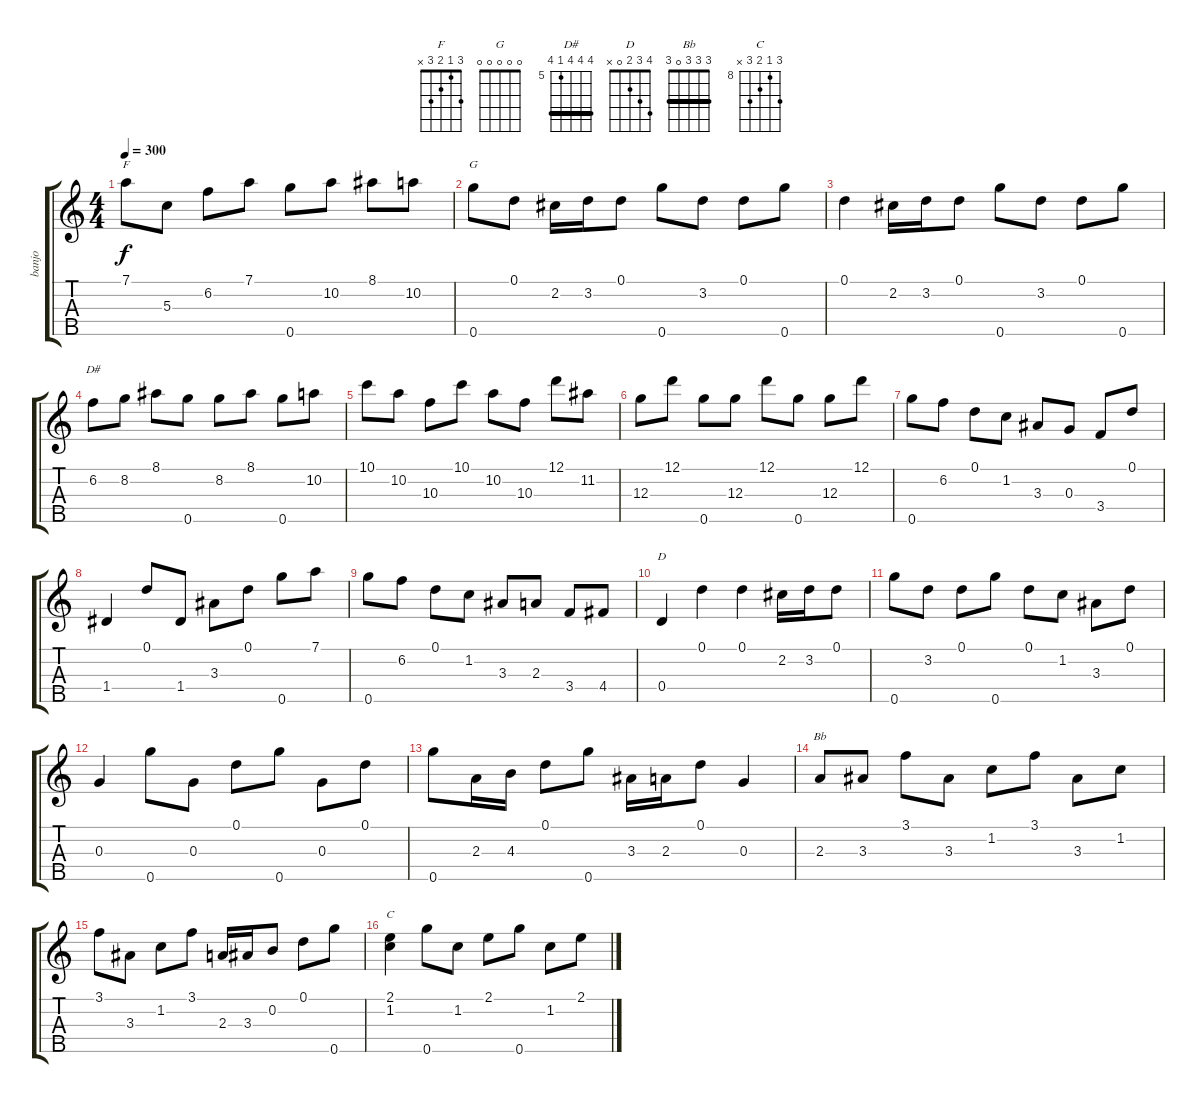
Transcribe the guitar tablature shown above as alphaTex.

\track ("banjo" "banjo") {instrument banjo}
\staff {score tabs}
\tuning (D4 B3 G3 D3 G4) {hide}
\displaytranspose 12
\chord ("F" 3 1 2 3 x)
\chord ("G" 0 0 0 0 0)
\chord ("D#" 8 8 8 5 8) {firstfret 5 barre 8}
\chord ("D" 4 3 2 0 x)
\chord ("Bb" 3 3 3 0 3) {barre 3}
\chord ("C" 10 8 9 10 x) {firstfret 8}
\ts (4 4)
\tempo 300
\clef g2
\ks c
7.1.8{ch "F" dy f} 5.3.8 6.2.8 7.1.8 0.5.8 10.2.8 8.1.8 10.2.8 |
0.5.8{ch "G"} 0.1.8 2.2.16 3.2.16 0.1.8 0.5.8 3.2.8 0.1.8 0.5.8 |
0.1.4 2.2.16 3.2.16 0.1.8 0.5.8 3.2.8 0.1.8 0.5.8 |
6.2.8{ch "D#"} 8.2.8 8.1.8 0.5.8 8.2.8 8.1.8 0.5.8 10.2.8 |
10.1.8 10.2.8 10.3.8 10.1.8 10.2.8 10.3.8 12.1.8 11.2.8 |
12.3.8 12.1.8 0.5.8 12.3.8 12.1.8 0.5.8 12.3.8 12.1.8 |
0.5.8 6.2.8 0.1.8 1.2.8 3.3.8 0.3.8 3.4.8 0.1.8 |
1.4.4 0.1.8 1.4.8 3.3.8 0.1.8 0.5.8 7.1.8 |
0.5.8 6.2.8 0.1.8 1.2.8 3.3.8 2.3.8 3.4.8 4.4.8 |
0.4.4{ch "D"} 0.1.4 0.1.4 2.2.16 3.2.16 0.1.8 |
0.5.8 3.2.8 0.1.8 0.5.8 0.1.8 1.2.8 3.3.8 0.1.8 |
0.3.4 0.5.8 0.3.8 0.1.8 0.5.8 0.3.8 0.1.8 |
0.5.8 2.3.16 4.3.16 0.1.8 0.5.8 3.3.16 2.3.16 0.1.8 0.3.4 |
2.3.8{ch "Bb"} 3.3.8 3.1.8 3.3.8 1.2.8 3.1.8 3.3.8 1.2.8 |
3.1.8 3.3.8 1.2.8 3.1.8 2.3.16 3.3.16 0.2.8 0.1.8 0.5.8 |
(2.1 1.2).4{ch "C"} 0.5.8 1.2.8 2.1.8 0.5.8 1.2.8 2.1.8
